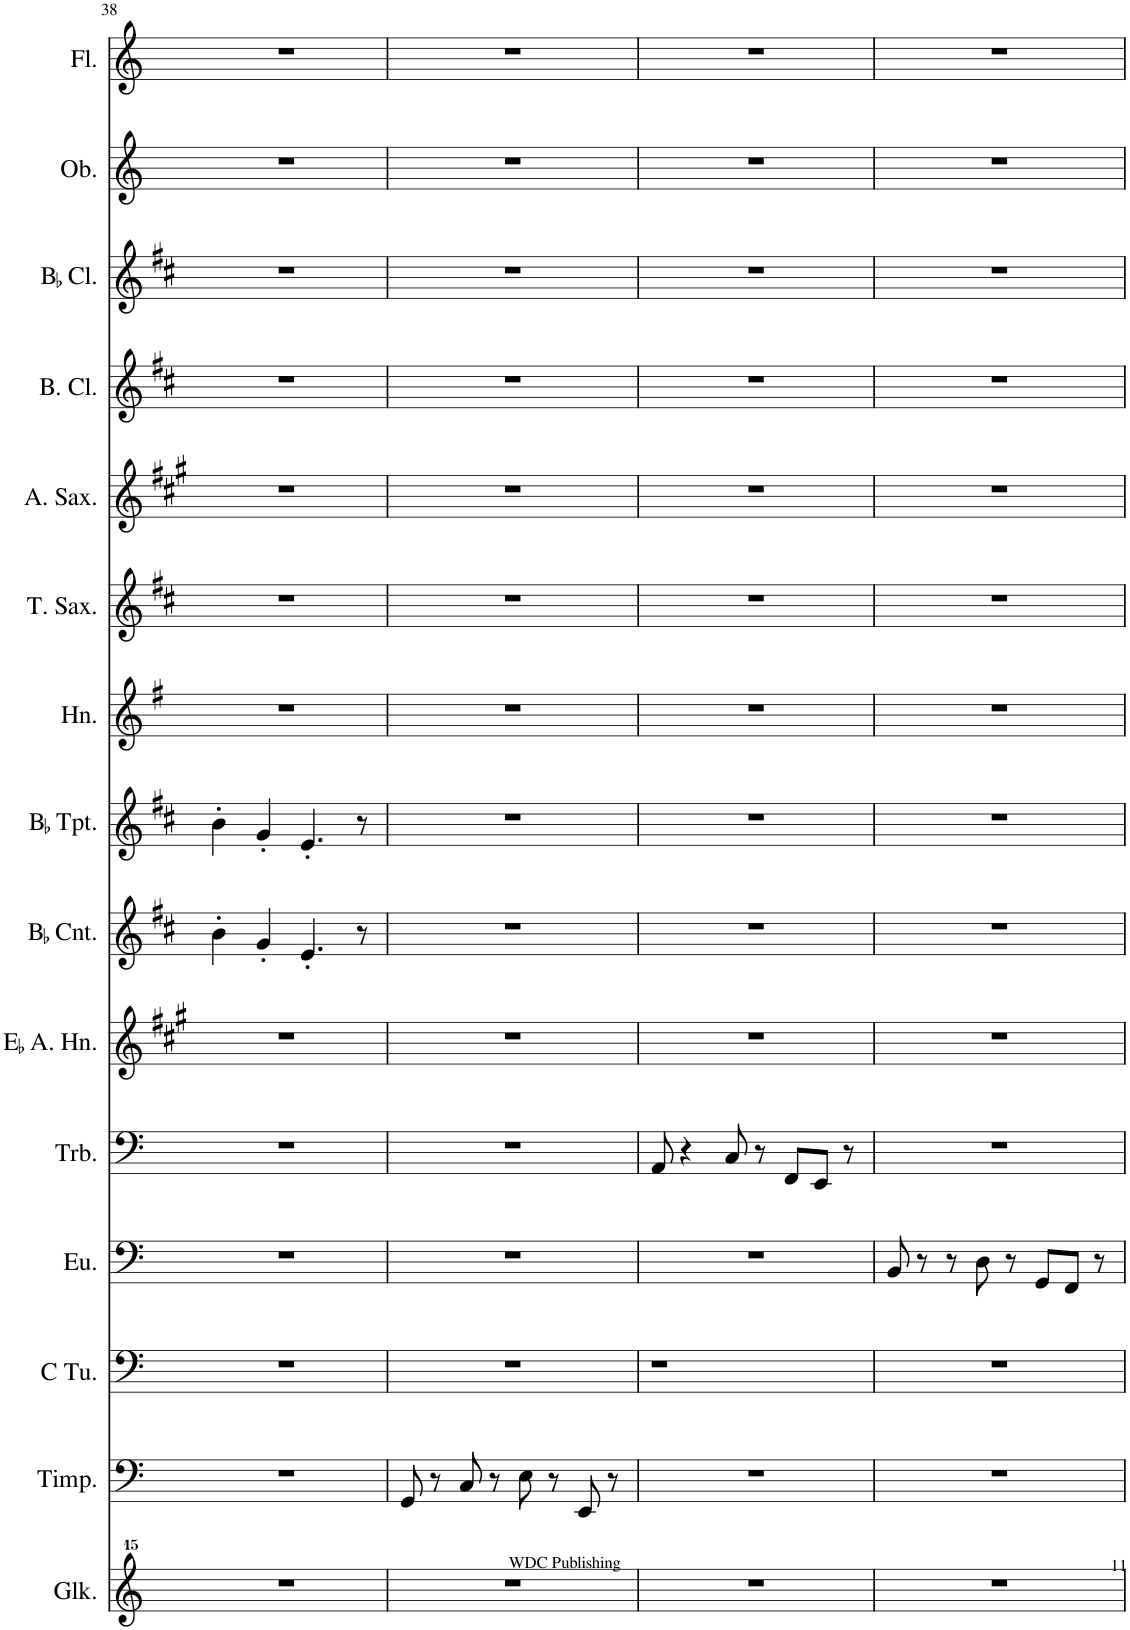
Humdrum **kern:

**kern	**kern	**kern	**kern	**kern	**kern	**kern	**kern	**kern	**kern	**kern	**kern	**kern	**kern	**kern
*part15	*part14	*part13	*part12	*part11	*part10	*part9	*part8	*part7	*part6	*part5	*part4	*part3	*part2	*part1
*staff15	*staff14	*staff13	*staff12	*staff11	*staff10	*staff9	*staff8	*staff7	*staff6	*staff5	*staff4	*staff3	*staff2	*staff1
*I"Glockenspiel	*I"Timpani	*I"C Tuba	*I"Euphonium	*I"Trombone	*I"EaccidentalFlat Alto Horn	*I"BaccidentalFlat Cornet	*I"BaccidentalFlat Trumpet	*I"Horn	*I"Tenor Saxophone	*I"Alto Saxophone	*I"Bass Clarinet	*I"BaccidentalFlat Clarinet	*I"Oboe	*I"Flute
*I'Glk.	*I'Timp.	*I'C Tu.	*I'Eu.	*I'Trb.	*I'EaccidentalFlat A. Hn.	*I'BaccidentalFlat Cnt.	*I'BaccidentalFlat Tpt.	*I'Hn.	*I'T. Sax.	*I'A. Sax.	*I'B. Cl.	*I'BaccidentalFlat Cl.	*I'Ob.	*I'Fl.
!!LO:PB:g=z
*clefG^^2	*clefF4	*clefF4	*clefF4	*clefF4	*clefG2	*clefG2	*clefG2	*clefG2	*clefG2	*clefG2	*clefG2	*clefG2	*clefG2	*clefG2
*	*	*	*	*	*Trd5c9	*Trd1c2	*Trd1c2	*Trd4c7	*Trd8c14	*Trd5c9	*Trd8c14	*Trd1c2	*	*
*k[]	*k[]	*k[]	*k[]	*k[]	*k[f#c#g#]	*k[f#c#]	*k[f#c#]	*k[f#]	*k[f#c#]	*k[f#c#g#]	*k[f#c#]	*k[f#c#]	*k[]	*k[]
*M4/4	*M4/4	*M4/4	*M4/4	*M4/4	*M4/4	*M4/4	*M4/4	*M4/4	*M4/4	*M4/4	*M4/4	*M4/4	*M4/4	*M4/4
=38	=38	=38	=38	=38	=38	=38	=38	=38	=38	=38	=38	=38	=38	=38
1r	1r	1r	1r	1r	1r	4b'\	4b'\	1r	1r	1r	1r	1r	1r	1r
.	.	.	.	.	.	4g'/	4g'/	.	.	.	.	.	.	.
.	.	.	.	.	.	4.e'/	4.e'/	.	.	.	.	.	.	.
.	.	.	.	.	.	8r	8r	.	.	.	.	.	.	.
=39	=39	=39	=39	=39	=39	=39	=39	=39	=39	=39	=39	=39	=39	=39
1r	8GG/	1r	1r	1r	1r	1r	1r	1r	1r	1r	1r	1r	1r	1r
.	8r	.	.	.	.	.	.	.	.	.	.	.	.	.
.	8C/	.	.	.	.	.	.	.	.	.	.	.	.	.
.	8r	.	.	.	.	.	.	.	.	.	.	.	.	.
.	8E\	.	.	.	.	.	.	.	.	.	.	.	.	.
.	8r	.	.	.	.	.	.	.	.	.	.	.	.	.
.	8EE/	.	.	.	.	.	.	.	.	.	.	.	.	.
.	8r	.	.	.	.	.	.	.	.	.	.	.	.	.
=40	=40	=40	=40	=40	=40	=40	=40	=40	=40	=40	=40	=40	=40	=40
1r	1r	1r	1r	8AA/	1r	1r	1r	1r	1r	1r	1r	1r	1r	1r
.	.	.	.	4r	.	.	.	.	.	.	.	.	.	.
.	.	.	.	8C/	.	.	.	.	.	.	.	.	.	.
.	.	.	.	8r	.	.	.	.	.	.	.	.	.	.
.	.	.	.	8FF/L	.	.	.	.	.	.	.	.	.	.
.	.	.	.	8EE/J	.	.	.	.	.	.	.	.	.	.
.	.	.	.	8r	.	.	.	.	.	.	.	.	.	.
=41	=41	=41	=41	=41	=41	=41	=41	=41	=41	=41	=41	=41	=41	=41
1r	1r	1r	8BB/	1r	1r	1r	1r	1r	1r	1r	1r	1r	1r	1r
.	.	.	8r	.	.	.	.	.	.	.	.	.	.	.
.	.	.	8r	.	.	.	.	.	.	.	.	.	.	.
.	.	.	8D\	.	.	.	.	.	.	.	.	.	.	.
.	.	.	8r	.	.	.	.	.	.	.	.	.	.	.
.	.	.	8GG/L	.	.	.	.	.	.	.	.	.	.	.
.	.	.	8FF/J	.	.	.	.	.	.	.	.	.	.	.
.	.	.	8r	.	.	.	.	.	.	.	.	.	.	.
=	=	=	=	=	=	=	=	=	=	=	=	=	=	=
*-	*-	*-	*-	*-	*-	*-	*-	*-	*-	*-	*-	*-	*-	*-
